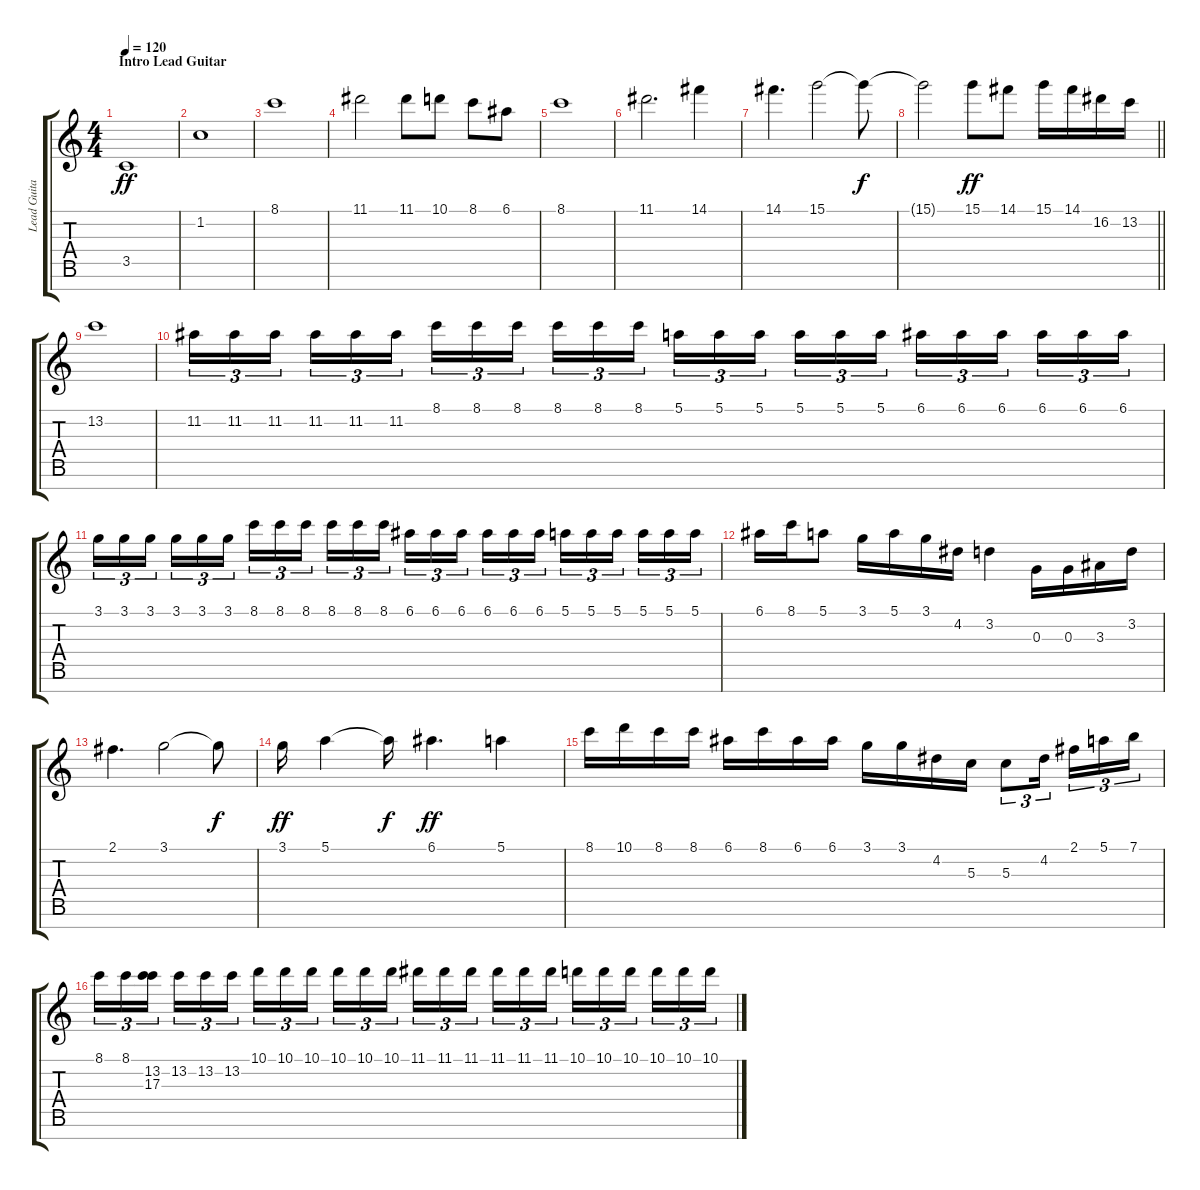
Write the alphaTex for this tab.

\track ("Lead Guitar" "Lead Guita") {instrument distortionguitar}
\staff {score tabs}
\tuning (E4 B3 G3 D3 A2 E2 B1) {hide}
\ts (4 4)
\section ("" "Intro Lead Guitar")
\tempo 120
\clef g2
\ks c
3.5.1{dy ff} |
1.2.1 |
8.1.1 |
11.1.2 11.1.8 10.1.8 8.1.8 6.1.8 |
8.1.1 |
11.1.2{d} 14.1.4 |
14.1.4{d} 15.1.2 15.1{t}.8{dy f} |
\barLineRight lightlight
15.1{t}.2 15.1.8{dy ff} 14.1.8 15.1.16 14.1.16 16.2.16 13.2.16 |
13.2.1 |
11.2.16{tu (3 2)} 11.2.16{tu (3 2)} 11.2.16{tu (3 2) beam splitsecondary} 11.2.16{tu (3 2)} 11.2.16{tu (3 2)} 11.2.16{tu (3 2)} 8.1.16{tu (3 2)} 8.1.16{tu (3 2)} 8.1.16{tu (3 2) beam splitsecondary} 8.1.16{tu (3 2)} 8.1.16{tu (3 2)} 8.1.16{tu (3 2)} 5.1.16{tu (3 2)} 5.1.16{tu (3 2)} 5.1.16{tu (3 2) beam splitsecondary} 5.1.16{tu (3 2)} 5.1.16{tu (3 2)} 5.1.16{tu (3 2)} 6.1.16{tu (3 2)} 6.1.16{tu (3 2)} 6.1.16{tu (3 2) beam splitsecondary} 6.1.16{tu (3 2)} 6.1.16{tu (3 2)} 6.1.16{tu (3 2)} |
3.1.16{tu (3 2)} 3.1.16{tu (3 2)} 3.1.16{tu (3 2) beam splitsecondary} 3.1.16{tu (3 2)} 3.1.16{tu (3 2)} 3.1.16{tu (3 2)} 8.1.16{tu (3 2)} 8.1.16{tu (3 2)} 8.1.16{tu (3 2) beam splitsecondary} 8.1.16{tu (3 2)} 8.1.16{tu (3 2)} 8.1.16{tu (3 2)} 6.1.16{tu (3 2)} 6.1.16{tu (3 2)} 6.1.16{tu (3 2) beam splitsecondary} 6.1.16{tu (3 2)} 6.1.16{tu (3 2)} 6.1.16{tu (3 2)} 5.1.16{tu (3 2)} 5.1.16{tu (3 2)} 5.1.16{tu (3 2) beam splitsecondary} 5.1.16{tu (3 2)} 5.1.16{tu (3 2)} 5.1.16{tu (3 2)} |
6.1.16 8.1.16 5.1.8 3.1.16 5.1.16 3.1.16 4.2.16 3.2.4 0.3.16 0.3.16 3.3.16 3.2.16 |
2.1.4{d} 3.1.2 3.1{t}.8{dy f} |
3.1.16{dy ff} 5.1.4 5.1{t}.16{dy f} 6.1.4{d dy ff} 5.1.4 |
8.1.16 10.1.16 8.1.16 8.1.16 6.1.16 8.1.16 6.1.16 6.1.16 3.1.16 3.1.16 4.2.16 5.3.16 5.3.8{tu (3 2)} 4.2.16{tu (3 2) beam splitsecondary} 2.1.16{tu (3 2)} 5.1.16{tu (3 2)} 7.1.16{tu (3 2)} |
8.1.16{tu (3 2)} 8.1.16{tu (3 2)} (13.2 17.3).16{tu (3 2) beam splitsecondary} 13.2.16{tu (3 2)} 13.2.16{tu (3 2)} 13.2.16{tu (3 2)} 10.1.16{tu (3 2)} 10.1.16{tu (3 2)} 10.1.16{tu (3 2) beam splitsecondary} 10.1.16{tu (3 2)} 10.1.16{tu (3 2)} 10.1.16{tu (3 2)} 11.1.16{tu (3 2)} 11.1.16{tu (3 2)} 11.1.16{tu (3 2) beam splitsecondary} 11.1.16{tu (3 2)} 11.1.16{tu (3 2)} 11.1.16{tu (3 2)} 10.1.16{tu (3 2)} 10.1.16{tu (3 2)} 10.1.16{tu (3 2) beam splitsecondary} 10.1.16{tu (3 2)} 10.1.16{tu (3 2)} 10.1.16{tu (3 2)}
